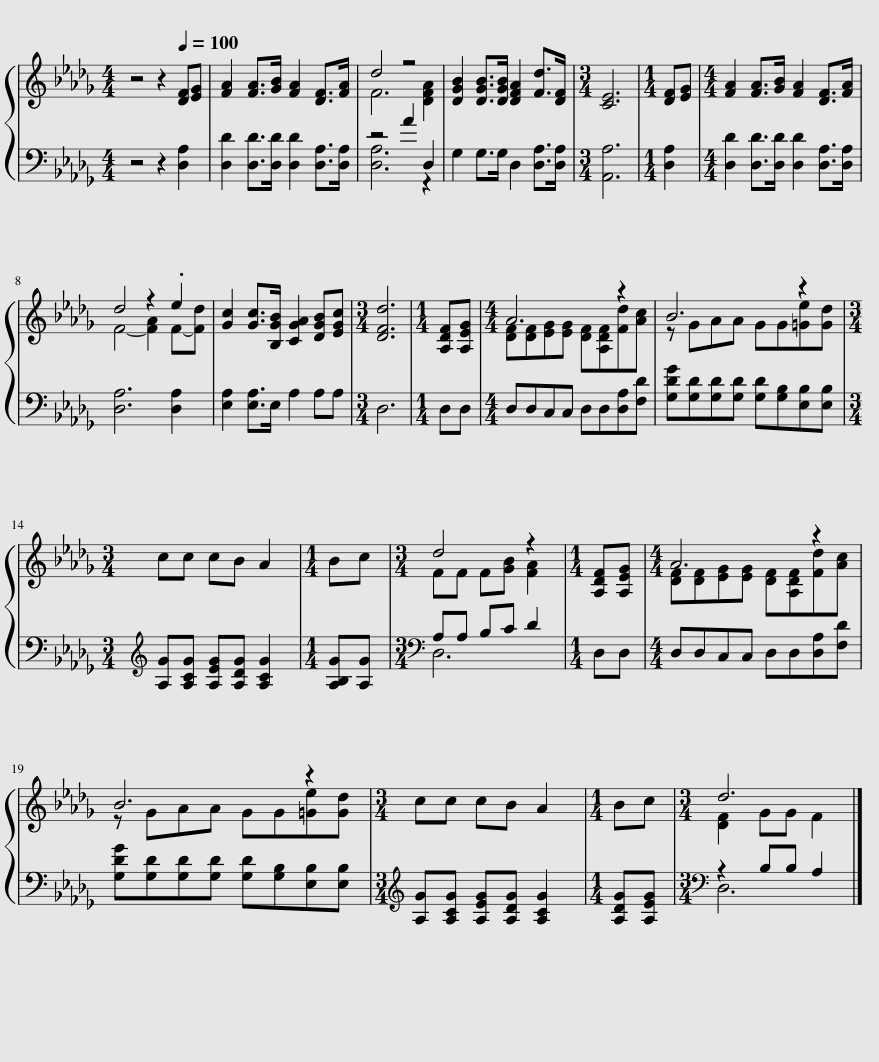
X:1
%%score { ( 1 3 ) | ( 2 4 ) }
L:1/8
M:4/4
I:linebreak $
K:Db
V:1 treble
V:3 treble
V:2 bass
V:4 bass
V:1
 z4 z2[Q:1/4=100] [DF][EG] | [FA]2 [FA]>[GB] [FA]2 [DF]>[FA] | d4 z4 | [DGB]2 [DGB]>[DGB] [DFA]2 [Fd]>[DF] |[M:3/4] [CE]6 | %5
[M:1/4] [DF][EG] |[M:4/4] [FA]2 [FA]>[GB] [FA]2 [DF]>[FA] |$ d4 z2 .e2 | [Gc]2 [Gc]>[B,GB] [CGA]2 [DGB][EGc] |[M:3/4] [DFd]6 | %10
[M:1/4] [A,DF][A,EG] |[M:4/4] A6 z2 | B6 z2 |$[M:3/4] cc cB A2 |[M:1/4] Bc | %15
[M:3/4] d4 z2 |[M:1/4] [A,DF][A,EG] |[M:4/4] A6 z2 |$ B6 z2 |[M:3/4] cc cB A2 | %20
[M:1/4] Bc |[M:3/4] d6 |] %22
V:2
 z4 z2 [D,A,]2 | [D,D]2 [D,D]>[D,D] [D,D]2 [D,A,]>[D,A,] | z4 A2 D,2 | G,2 G,>G, D,2 [D,A,]>[D,A,] |[M:3/4] [A,,A,]6 | %5
[M:1/4] [D,A,]2 |[M:4/4] [D,D]2 [D,D]>[D,D] [D,D]2 [D,A,]>[D,A,] |$ [D,A,]6 [D,A,]2 | [E,A,]2 [E,A,]>E, A,2 A,A, |[M:3/4] D,6 | %10
[M:1/4] D,D, |[M:4/4] D,D,C,C, D,D,[D,A,][F,D] | [G,DG][G,D][G,D][G,D] [G,D][G,B,][E,B,][E,B,] |$[M:3/4][K:treble] [A,G][A,CG] [A,EG][A,DG] [A,CG]2 |[M:1/4] [A,B,G][A,G] | %15
[M:3/4][K:bass] A,A, B,C D2 |[M:1/4] D,D, |[M:4/4] D,D,C,C, D,D,[D,A,][F,D] |$ [G,DG][G,D][G,D][G,D] [G,D][G,B,][E,B,][E,B,] |[M:3/4][K:treble] [A,G][A,CG] [A,EG][A,DG] [A,CG]2 | %20
[M:1/4] [A,DG][A,EG] |[M:3/4][K:bass] z2 B,B, A,2 |] %22
V:3
 x8 | x8 | F6 [DFA]2 | x8 |[M:3/4] x6 | %5
[M:1/4] x2 |[M:4/4] x8 |$ F4- [FA]2 F-[Fd] | x8 |[M:3/4] x6 | %10
[M:1/4] x2 |[M:4/4] [DF][DF][EG][EG] [DF][A,DF][Fd][Ac] | z GAA GG[=Ge][Gd] |$[M:3/4] x6 |[M:1/4] x2 | %15
[M:3/4] FF F[GB] [FA]2 |[M:1/4] x2 |[M:4/4] [DF][DF][EG][EG] [DF][A,DF][Fd][Ac] |$ z GAA GG[=Ge][Gd] |[M:3/4] x6 | %20
[M:1/4] x2 |[M:3/4] [DF]2 GG F2 |] %22
V:4
 x8 | x8 | [D,A,]6 z2 | x8 |[M:3/4] x6 | %5
[M:1/4] x2 |[M:4/4] x8 |$ x8 | x8 |[M:3/4] x6 | %10
[M:1/4] x2 |[M:4/4] x8 | x8 |$[M:3/4][K:treble] x6 |[M:1/4] x2 | %15
[M:3/4][K:bass] D,6 |[M:1/4] x2 |[M:4/4] x8 |$ x8 |[M:3/4][K:treble] x6 | %20
[M:1/4] x2 |[M:3/4][K:bass] D,6 |] %22
